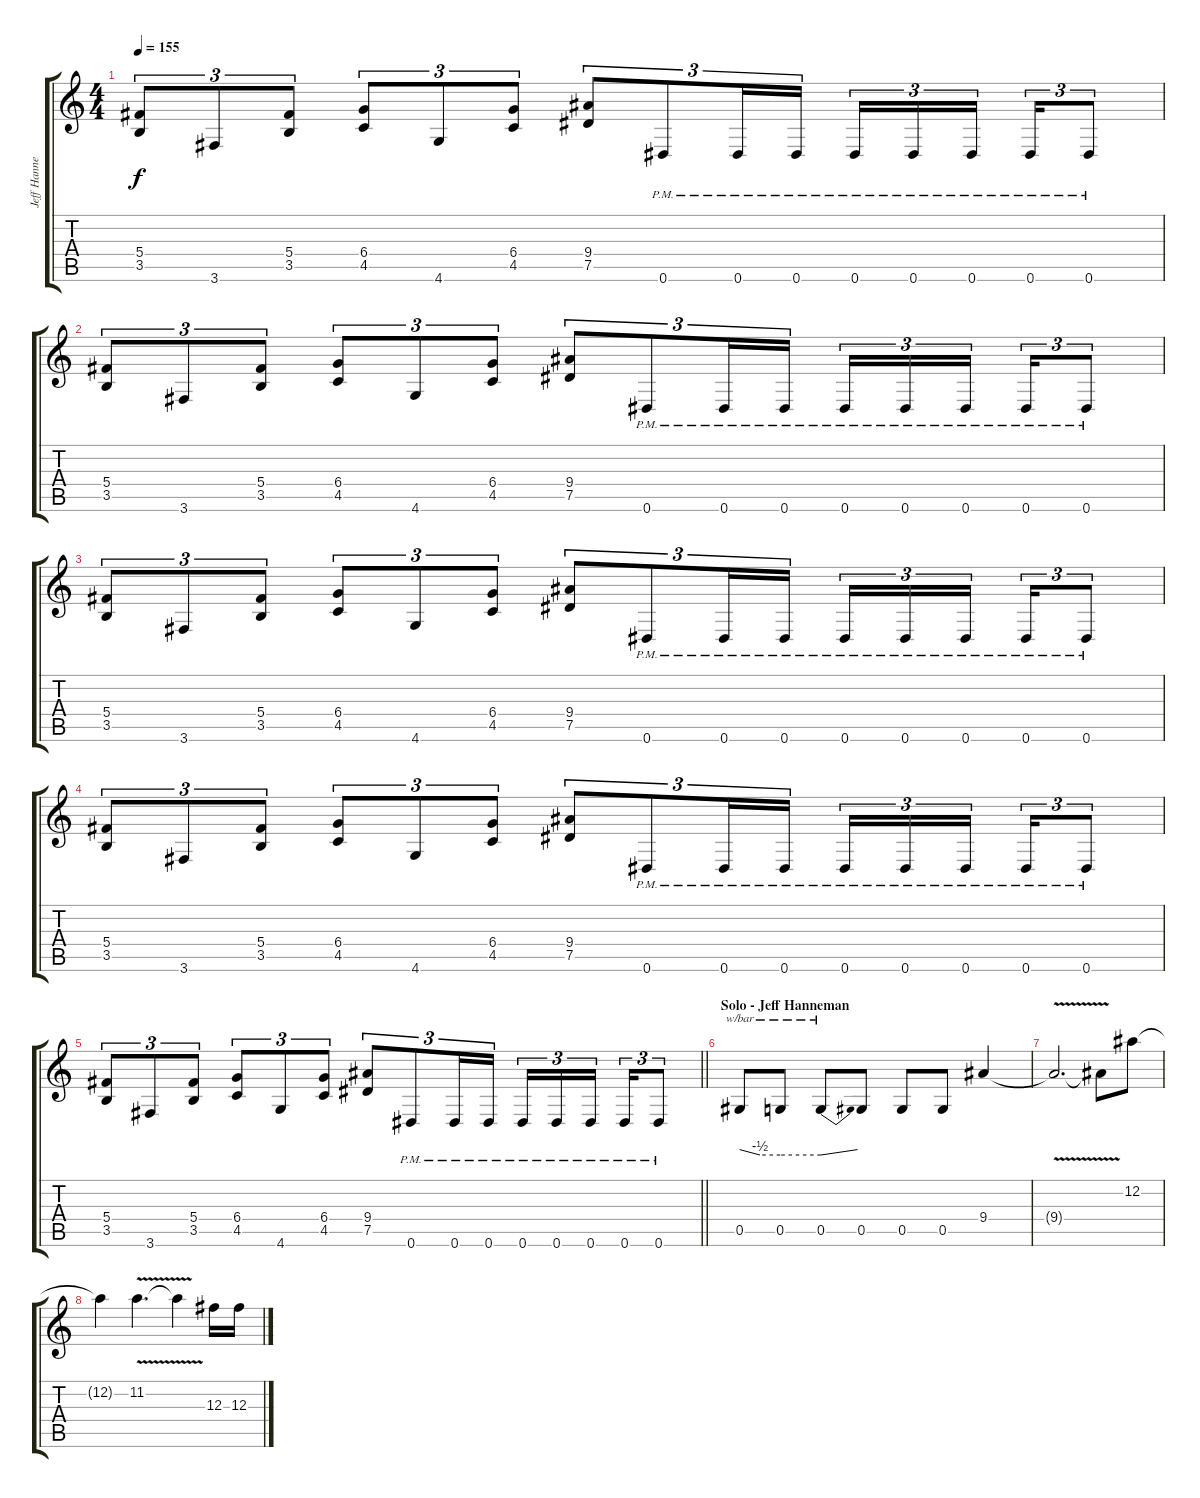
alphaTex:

\track ("Jeff Hanneman (Lead)" "Jeff Hanne") {instrument distortionguitar}
\staff {score tabs}
\tuning (Eb4 Bb3 Gb3 Db3 Ab2 Eb2) {hide}
\ts (4 4)
\tempo 155
\clef g2
\ks c
(5.4 3.5).8{tu (3 2) dy f} 3.6.8{tu (3 2)} (5.4 3.5).8{tu (3 2)} (6.4 4.5).8{tu (3 2)} 4.6.8{tu (3 2)} (6.4 4.5).8{tu (3 2)} (9.4 7.5).8{tu (3 2)} 0.6{pm}.8{tu (3 2)} 0.6{pm}.16{tu (3 2)} 0.6{pm}.16{tu (3 2)} 0.6{pm}.16{tu (3 2)} 0.6{pm}.16{tu (3 2)} 0.6{pm}.16{tu (3 2) beam splitsecondary} 0.6{pm}.16{tu (3 2)} 0.6{pm}.8{tu (3 2)} |
(5.4 3.5).8{tu (3 2)} 3.6.8{tu (3 2)} (5.4 3.5).8{tu (3 2)} (6.4 4.5).8{tu (3 2)} 4.6.8{tu (3 2)} (6.4 4.5).8{tu (3 2)} (9.4 7.5).8{tu (3 2)} 0.6{pm}.8{tu (3 2)} 0.6{pm}.16{tu (3 2)} 0.6{pm}.16{tu (3 2)} 0.6{pm}.16{tu (3 2)} 0.6{pm}.16{tu (3 2)} 0.6{pm}.16{tu (3 2) beam splitsecondary} 0.6{pm}.16{tu (3 2)} 0.6{pm}.8{tu (3 2)} |
(5.4 3.5).8{tu (3 2)} 3.6.8{tu (3 2)} (5.4 3.5).8{tu (3 2)} (6.4 4.5).8{tu (3 2)} 4.6.8{tu (3 2)} (6.4 4.5).8{tu (3 2)} (9.4 7.5).8{tu (3 2)} 0.6{pm}.8{tu (3 2)} 0.6{pm}.16{tu (3 2)} 0.6{pm}.16{tu (3 2)} 0.6{pm}.16{tu (3 2)} 0.6{pm}.16{tu (3 2)} 0.6{pm}.16{tu (3 2) beam splitsecondary} 0.6{pm}.16{tu (3 2)} 0.6{pm}.8{tu (3 2)} |
(5.4 3.5).8{tu (3 2)} 3.6.8{tu (3 2)} (5.4 3.5).8{tu (3 2)} (6.4 4.5).8{tu (3 2)} 4.6.8{tu (3 2)} (6.4 4.5).8{tu (3 2)} (9.4 7.5).8{tu (3 2)} 0.6{pm}.8{tu (3 2)} 0.6{pm}.16{tu (3 2)} 0.6{pm}.16{tu (3 2)} 0.6{pm}.16{tu (3 2)} 0.6{pm}.16{tu (3 2)} 0.6{pm}.16{tu (3 2) beam splitsecondary} 0.6{pm}.16{tu (3 2)} 0.6{pm}.8{tu (3 2)} |
\barLineRight lightlight
(5.4 3.5).8{tu (3 2)} 3.6.8{tu (3 2)} (5.4 3.5).8{tu (3 2)} (6.4 4.5).8{tu (3 2)} 4.6.8{tu (3 2)} (6.4 4.5).8{tu (3 2)} (9.4 7.5).8{tu (3 2)} 0.6{pm}.8{tu (3 2)} 0.6{pm}.16{tu (3 2)} 0.6{pm}.16{tu (3 2)} 0.6{pm}.16{tu (3 2)} 0.6{pm}.16{tu (3 2)} 0.6{pm}.16{tu (3 2) beam splitsecondary} 0.6{pm}.16{tu (3 2)} 0.6{pm}.8{tu (3 2)} |
\section ("" "Solo - Jeff Hanneman")
0.5.8{tbe (custom default 0 0 30 -2 60 -2)} 0.5.8{tbe (hold default 0 -2 60 -2)} 0.5.8{tbe (dive default 0 -2 60 0)} 0.5.8 0.5.8 0.5.8 9.4.4 |
9.4{v t}.2{d} 9.4{v t}.8 12.2.8 |
12.2{t}.4 11.2{v}.4{d} 11.2{v t}.4 12.3.16 12.3.16
